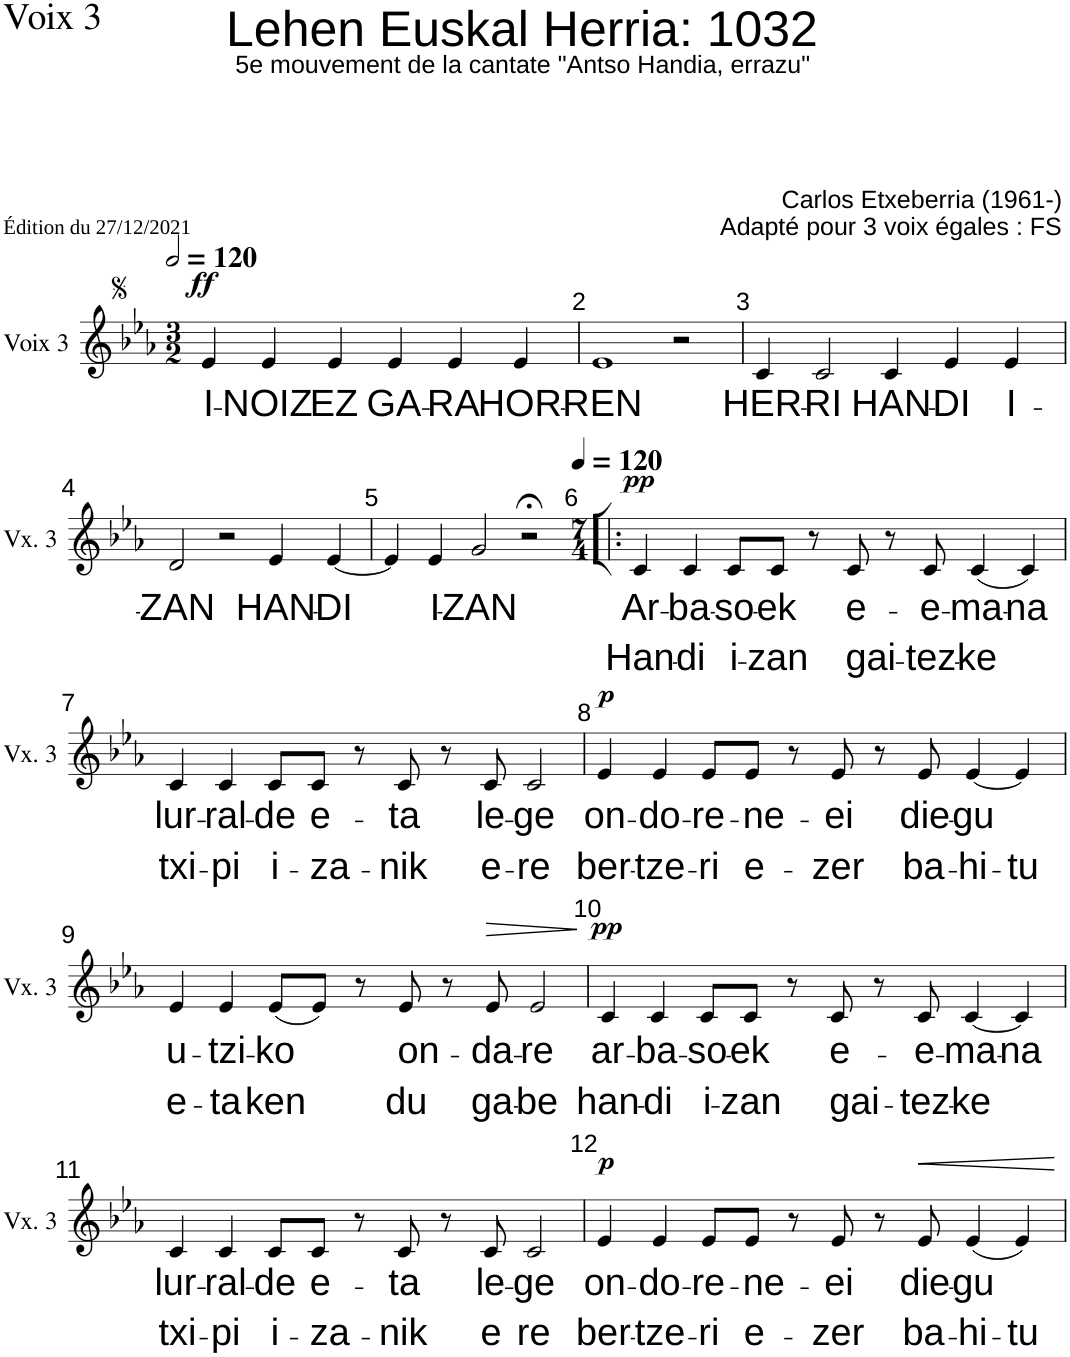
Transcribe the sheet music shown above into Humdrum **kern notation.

**kern	**text	**text	**text	**dynam
*part1	*part1	*part1	*part1	*part1
*staff1	*staff1	*staff1	*staff1	*staff1
*I"Voix 3	*	*	*	*
*I'Vx. 3	*	*	*	*
*clefG2	*	*	*	*
*k[b-e-a-]	*	*	*	*
*M3/2	*	*	*	*
*MM240	*	*	*	*
=1	=1	=1	=1	=1
!	!LO:LY:b	!	!	!LO:DY:a
4e-/	I-	.	.	ff
!	!LO:LY:b	!	!	!
4e-/	-NOIZ	.	.	.
!	!LO:LY:b	!	!	!
4e-/	EZ	.	.	.
!	!LO:LY:b	!	!	!
4e-/	GA-	.	.	.
!	!LO:LY:b	!	!	!
4e-/	-RA	.	.	.
!	!LO:LY:b	!	!	!
4e-/	HOR-	.	.	.
=2	=2	=2	=2	=2
!	!LO:LY:b	!	!	!
1e-	-REN	.	.	.
2r	.	.	.	.
=3	=3	=3	=3	=3
!	!LO:LY:b	!	!	!
4c/	HER-	.	.	.
!	!LO:LY:b	!	!	!
2c/	-RI	.	.	.
!	!LO:LY:b	!	!	!
4c/	HAN-	.	.	.
!	!LO:LY:b	!	!	!
4e-/	-DI	.	.	.
!	!LO:LY:b	!	!	!
4e-/	I-	.	.	.
!!LO:LB:g=z
=4	=4	=4	=4	=4
!	!LO:LY:b	!	!	!
2d/	-ZAN	.	.	.
2r	.	.	.	.
!	!LO:LY:b	!	!	!
4e-/	HAN-	.	.	.
!	!LO:LY:b	!	!	!
[4e-/	-DI	.	.	.
=5	=5	=5	=5	=5
4e-/]	.	.	.	.
!	!LO:LY:b	!	!	!
4e-/	I-	.	.	.
!	!LO:LY:b	!	!	!
2g/	-ZAN	.	.	.
2r;<	.	.	.	.
=6!|:	=6!|:	=6!|:	=6!|:	=6!|:
*M7/4	*	*	*	*
*MM120	*	*	*	*
!	!LO:LY:b	!	!LO:LY:b	!LO:DY:a
4c/	Ar-	.	Han-	pp
!	!LO:LY:b	!	!LO:LY:b	!
4c/	-ba-	.	-di	.
!	!LO:LY:b	!	!LO:LY:b	!
8c/L	-so-	.	i-	.
!	!LO:LY:b	!	!LO:LY:b	!
8c/J	-ek	.	-zan	.
8r	.	.	.	.
!	!LO:LY:b	!	!LO:LY:b	!
8c/	e-	.	gai-	.
8r	.	.	.	.
!	!LO:LY:b	!	!LO:LY:b	!
8c/	e-	.	-tez-	.
!	!LO:LY:b	!	!LO:LY:b	!
(4c/	-ma-	.	-ke	.
!	!LO:LY:b	!	!	!
4c/)	-na	.	.	.
!!LO:LB:g=z
=7	=7	=7	=7	=7
!	!LO:LY:b	!	!LO:LY:b	!
4c/	lur-	.	txi-	.
!	!LO:LY:b	!	!LO:LY:b	!
4c/	-ral-	.	-pi	.
!	!LO:LY:b	!	!LO:LY:b	!
8c/L	-de	.	i-	.
!	!LO:LY:b	!	!LO:LY:b	!
8c/J	e-	.	-za-	.
8r	.	.	.	.
!	!LO:LY:b	!	!LO:LY:b	!
8c/	-ta	.	-nik	.
8r	.	.	.	.
!	!LO:LY:b	!	!LO:LY:b	!
8c/	le-	.	e-	.
!	!LO:LY:b	!	!LO:LY:b	!
2c/	-ge	.	-re	.
=8	=8	=8	=8	=8
!	!LO:LY:b	!	!LO:LY:b	!LO:DY:a
4e-/	on-	.	ber-	p
!	!LO:LY:b	!	!LO:LY:b	!
4e-/	-do-	.	-tze-	.
!	!LO:LY:b	!	!LO:LY:b	!
8e-/L	-re-	.	-ri	.
!	!LO:LY:b	!	!LO:LY:b	!
8e-/J	-ne-	.	e-	.
8r	.	.	.	.
!	!LO:LY:b	!	!LO:LY:b	!
8e-/	-ei	.	-zer	.
8r	.	.	.	.
!	!LO:LY:b	!	!LO:LY:b	!
8e-/	die-	.	ba-	.
!	!LO:LY:b	!	!LO:LY:b	!
[4e-/	-gu	.	-hi-	.
!	!	!	!LO:LY:b	!
4e-/]	.	.	-tu	.
!!LO:LB:g=z
=9	=9	=9	=9	=9
!	!LO:LY:b	!	!LO:LY:b	!
4e-/	u-	.	e-	.
!	!LO:LY:b	!	!LO:LY:b	!
4e-/	-tzi-	.	-ta	.
!	!LO:LY:b	!	!LO:LY:b	!
(8e-/L	-ko	.	ken	.
8e-/J)	.	.	.	.
8r	.	.	.	.
!	!LO:LY:b	!	!LO:LY:b	!
8e-/	on-	.	du	.
8r	.	.	.	.
!	!LO:LY:b	!	!LO:LY:b	!LO:HP:b
8e-/	-da-	.	ga-	>
!	!LO:LY:b	!	!LO:LY:b	!
2e-/	-re	.	-be	.
.	.	.	.	]
=10	=10	=10	=10	=10
!	!LO:LY:b	!	!LO:LY:b	!LO:DY:a
4c/	ar-	.	han-	pp
!	!LO:LY:b	!	!LO:LY:b	!
4c/	-ba-	.	-di	.
!	!LO:LY:b	!	!LO:LY:b	!
8c/L	-so-	.	i-	.
!	!LO:LY:b	!	!LO:LY:b	!
8c/J	-ek	.	-zan	.
8r	.	.	.	.
!	!LO:LY:b	!	!LO:LY:b	!
8c/	e-	.	gai-	.
8r	.	.	.	.
!	!LO:LY:b	!	!LO:LY:b	!
8c/	-e-	.	-tez-	.
!	!LO:LY:b	!	!LO:LY:b	!
[4c/	-ma-	.	-ke	.
!	!LO:LY:b	!	!	!
4c/]	-na	.	.	.
!!LO:LB:g=z
=11	=11	=11	=11	=11
!	!LO:LY:b	!	!LO:LY:b	!
4c/	lur-	.	txi-	.
!	!LO:LY:b	!	!LO:LY:b	!
4c/	-ral-	.	-pi	.
!	!LO:LY:b	!	!LO:LY:b	!
8c/L	-de	.	i-	.
!	!LO:LY:b	!	!LO:LY:b	!
8c/J	e-	.	-za-	.
8r	.	.	.	.
!	!LO:LY:b	!	!LO:LY:b	!
8c/	-ta	.	-nik	.
8r	.	.	.	.
!	!LO:LY:b	!	!LO:LY:b	!
8c/	le-	.	e	.
!	!LO:LY:b	!	!LO:LY:b	!
2c/	-ge	.	re	.
=12	=12	=12	=12	=12
!	!LO:LY:b	!	!LO:LY:b	!LO:DY:a
4e-/	on-	.	ber-	p
!	!LO:LY:b	!	!LO:LY:b	!
4e-/	-do-	.	-tze-	.
!	!LO:LY:b	!	!LO:LY:b	!
8e-/L	-re-	.	-ri	.
!	!LO:LY:b	!	!LO:LY:b	!
8e-/J	-ne-	.	e-	.
8r	.	.	.	.
!	!LO:LY:b	!	!LO:LY:b	!
8e-/	-ei	.	-zer	.
8r	.	.	.	.
!	!LO:LY:b	!	!LO:LY:b	!LO:HP:b
8e-/	die-	.	ba-	<
!	!LO:LY:b	!	!LO:LY:b	!
(4e-/	-gu	.	-hi-	.
!	!	!	!LO:LY:b	!
4e-/)	.	.	-tu	.
.	.	.	.	[
=	=	=	=	=
*-	*-	*-	*-	*-
